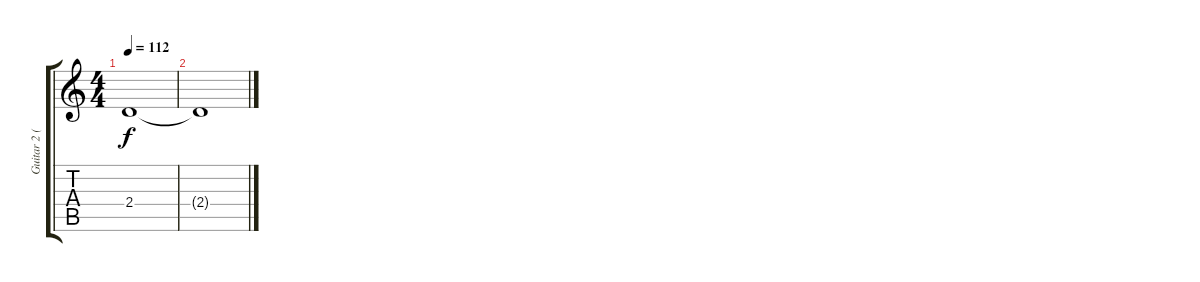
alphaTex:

\track ("Guitar 2 (Distortion)" "Guitar 2 (") {instrument distortionguitar}
\staff {score tabs}
\tuning (D4 A3 F3 C3 G2 D2) {hide}
\ts (4 4)
\tempo 112
\clef g2
\ks c
2.4{t}.1{dy f} |
2.4{t}.1
